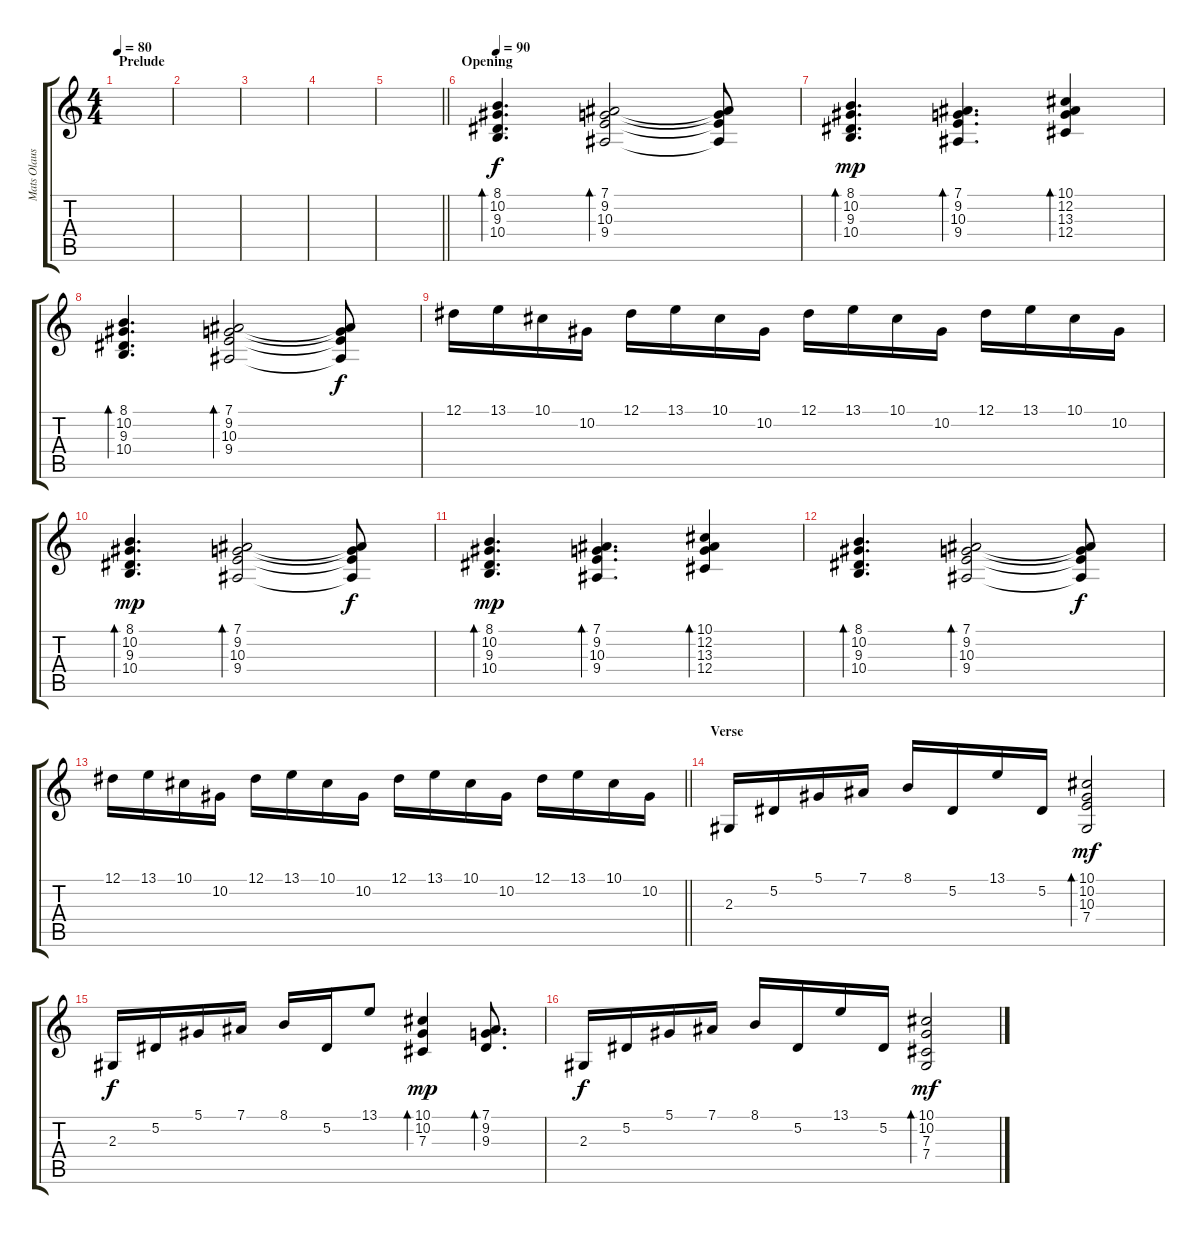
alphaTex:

\track ("Mats Olausson" "Mats Olaus") {instrument acousticgrandpiano}
\staff {score tabs}
\tuning (Eb4 Bb3 Gb3 Db3 Ab2 Eb2) {hide}
\ts (4 4)
\section ("" "Prelude")
\tempo 80
\clef g2
\ks c
|
|
|
|
\barLineRight lightlight
|
\section ("" "Opening")
\tempo 90
(8.1 10.2 9.3 10.4).4{d bd 60} (7.1 9.2 10.3 9.4).2{bd 60} (7.1{t} 9.2{t} 10.3{t} 9.4{t}).8{dy f} |
(8.1 10.2 9.3 10.4).4{d bd 60 dy mp} (7.1 9.2 10.3 9.4).4{d bd 30} (10.1 12.2 13.3 12.4).4{bd 60} |
(8.1 10.2 9.3 10.4).4{d bd 60} (7.1 9.2 10.3 9.4).2{bd 60} (7.1{t} 9.2{t} 10.3{t} 9.4{t}).8{dy f} |
12.1.16 13.1.16 10.1.16 10.2.16 12.1.16 13.1.16 10.1.16 10.2.16 12.1.16 13.1.16 10.1.16 10.2.16 12.1.16 13.1.16 10.1.16 10.2.16 |
(8.1 10.2 9.3 10.4).4{d bd 60 dy mp} (7.1 9.2 10.3 9.4).2{bd 60} (7.1{t} 9.2{t} 10.3{t} 9.4{t}).8{dy f} |
(8.1 10.2 9.3 10.4).4{d bd 60 dy mp} (7.1 9.2 10.3 9.4).4{d bd 30} (10.1 12.2 13.3 12.4).4{bd 60} |
(8.1 10.2 9.3 10.4).4{d bd 60} (7.1 9.2 10.3 9.4).2{bd 60} (7.1{t} 9.2{t} 10.3{t} 9.4{t}).8{dy f} |
\barLineRight lightlight
12.1.16 13.1.16 10.1.16 10.2.16 12.1.16 13.1.16 10.1.16 10.2.16 12.1.16 13.1.16 10.1.16 10.2.16 12.1.16 13.1.16 10.1.16 10.2.16 |
\section ("" "Verse")
2.3.16 5.2.16 5.1.16 7.1.16 8.1.16 5.2.16 13.1.16 5.2.16 (10.1 10.2 10.3 7.4).2{bd 60 dy mf} |
2.3.16{dy f} 5.2.16 5.1.16 7.1.16 8.1.16 5.2.16 13.1.8 (10.1 10.2 7.3).4{bd 60 dy mp} (7.1 9.2 9.3).8{d bd 60} |
2.3.16{dy f} 5.2.16 5.1.16 7.1.16 8.1.16 5.2.16 13.1.16 5.2.16 (10.1 10.2 7.3 7.4).2{bd 60 dy mf}
